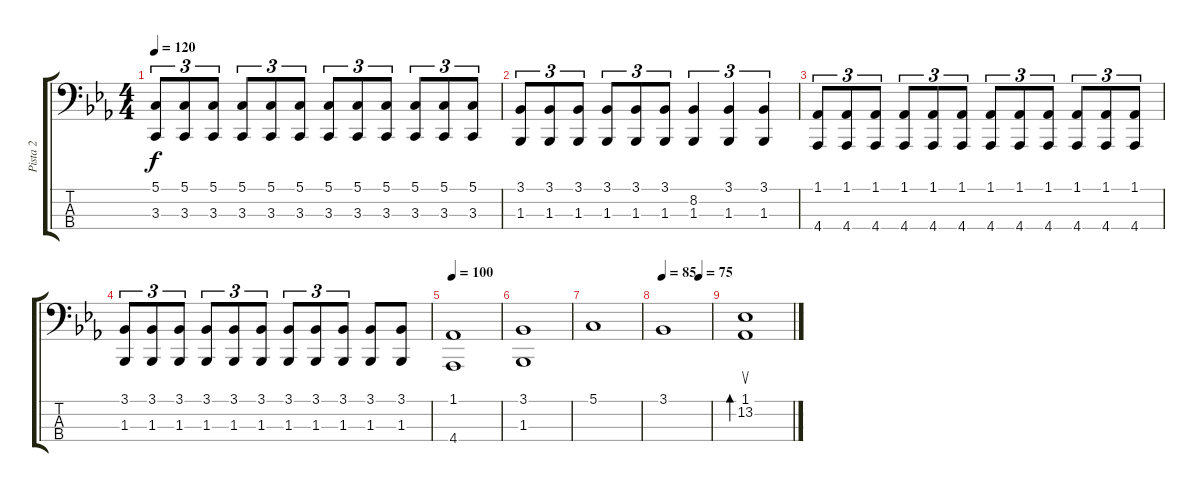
\track ("Pista 2" "Pista 2") {instrument acousticgrandpiano}
\staff {score tabs}
\tuning (G2 D2 A1 E1) {hide}
\ts (4 4)
\tempo 120
\clef f4
\ks eb
(5.1 3.3).8{tu (3 2) dy f} (5.1 3.3).8{tu (3 2)} (5.1 3.3).8{tu (3 2)} (5.1 3.3).8{tu (3 2)} (5.1 3.3).8{tu (3 2)} (5.1 3.3).8{tu (3 2)} (5.1 3.3).8{tu (3 2)} (5.1 3.3).8{tu (3 2)} (5.1 3.3).8{tu (3 2)} (5.1 3.3).8{tu (3 2)} (5.1 3.3).8{tu (3 2)} (5.1 3.3).8{tu (3 2)} |
(3.1 1.3).8{tu (3 2)} (3.1 1.3).8{tu (3 2)} (3.1 1.3).8{tu (3 2)} (3.1 1.3).8{tu (3 2)} (3.1 1.3).8{tu (3 2)} (3.1 1.3).8{tu (3 2)} (8.2 1.3).4{tu (3 2)} (3.1 1.3).4{tu (3 2)} (3.1 1.3).4{tu (3 2)} |
(1.1 4.4).8{tu (3 2)} (1.1 4.4).8{tu (3 2)} (1.1 4.4).8{tu (3 2)} (1.1 4.4).8{tu (3 2)} (1.1 4.4).8{tu (3 2)} (1.1 4.4).8{tu (3 2)} (1.1 4.4).8{tu (3 2)} (1.1 4.4).8{tu (3 2)} (1.1 4.4).8{tu (3 2)} (1.1 4.4).8{tu (3 2)} (1.1 4.4).8{tu (3 2)} (1.1 4.4).8{tu (3 2)} |
(3.1 1.3).8{tu (3 2)} (3.1 1.3).8{tu (3 2)} (3.1 1.3).8{tu (3 2)} (3.1 1.3).8{tu (3 2)} (3.1 1.3).8{tu (3 2)} (3.1 1.3).8{tu (3 2)} (3.1 1.3).8{tu (3 2)} (3.1 1.3).8{tu (3 2)} (3.1 1.3).8{tu (3 2)} (3.1 1.3).8 (3.1 1.3).8 |
\tempo 100
(1.1 4.4).1 |
(3.1 1.3).1 |
5.1.1 |
\tempo 85
\tempo (75 0.75)
3.1.1 |
(1.1 13.2).1{su bd 240}
